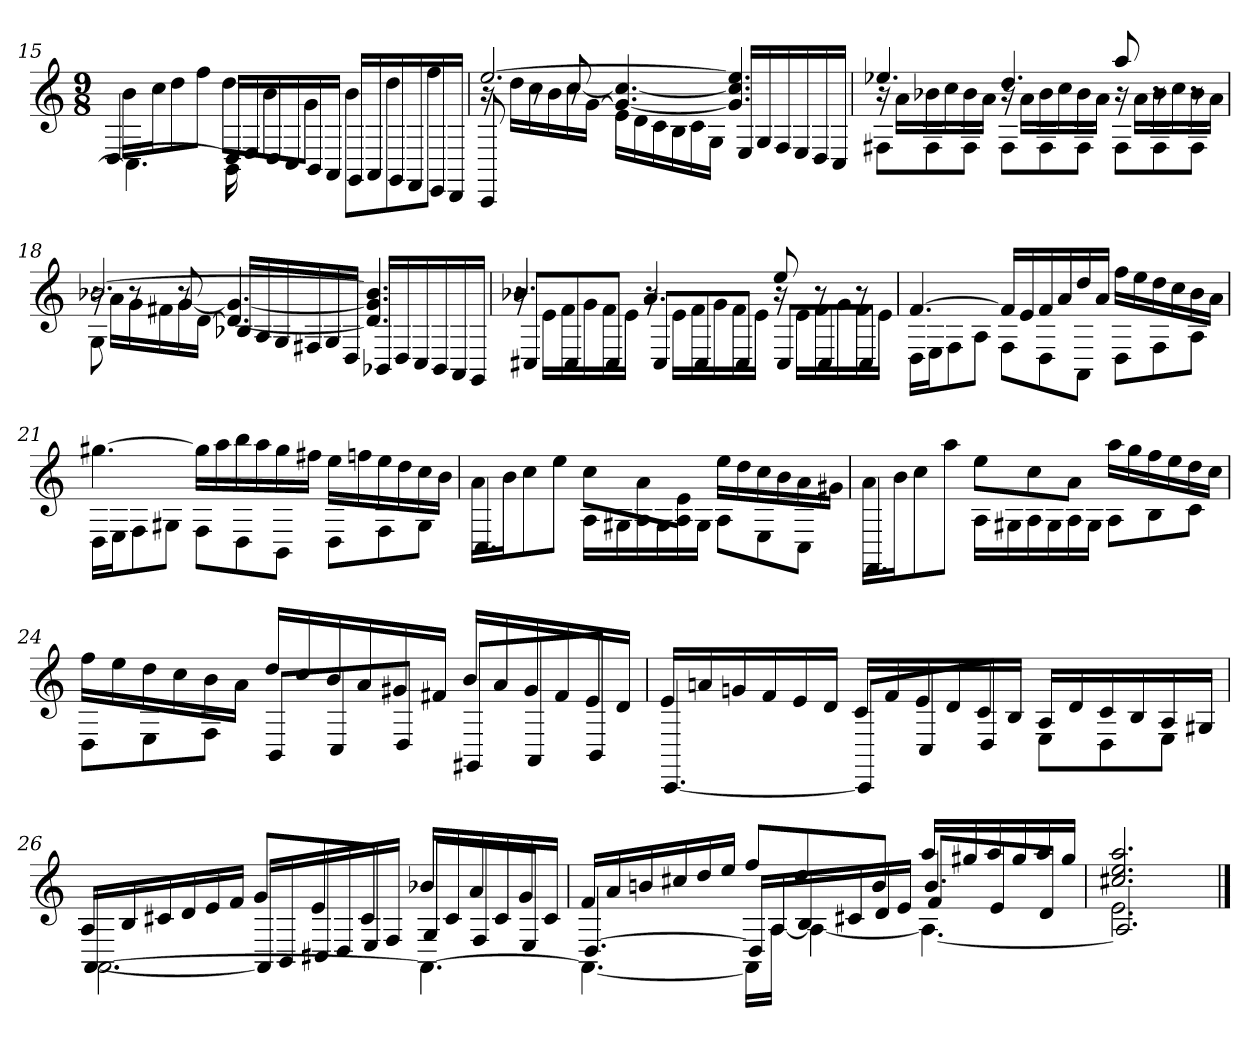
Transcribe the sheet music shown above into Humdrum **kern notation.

**kern
*part1
*staff1
*k[]
*a:
*M9/8
=15
*^
*	*^
16b\LL	4.C\]	[4.D/
16cc\J	.	.
8dd\	.	.
8ff\J	.	.
8dd\L	16BB\	16D/LL]
.	16ryy	16E/
8b\	8ryy	16D/
.	.	16C/
8g\J	8ryy	16BB/
.	.	16AA/JJ
8b\L	4.ryy	16GG/LL
.	.	16AA/
8dd\	.	16GG/
.	.	16FF/
8ff\J	.	16EE/
.	.	16DD/JJ
=16	=16	=16
*	*	*^
[2.ee/	4ryy	16r	8CC/
.	.	16dd\LL	.
.	.	16cc\	8r
.	.	16b\	.
.	[8cc/	16cc\	8r
.	.	[16g\JJ	.
.	4.g_/ 4.cc_/	4.ryy	16e\LL
.	.	.	16d\
.	.	.	16c\
.	.	.	16B\
.	.	.	16c\
.	.	.	16G/JJ
4.g]/ 4.cc]/ 4.ee]/	4.ryy	4.ryy	16E/LL
.	.	.	16G/
.	.	.	16F/
.	.	.	16E/
.	.	.	16D/
.	.	.	16C/JJ
*	*	*v	*v
=17	=17	=17
4.ee-X/	16r	8F#X\L
.	16a\LL	.
.	16b-X\	8F#\
.	16cc\	.
.	16b-\	8F#\J
.	16a\JJ	.
4.dd/	16r	8F#\L
.	16a\LL	.
.	16b-\	8F#\
.	16cc\	.
.	16b-\	8F#\J
.	16a\JJ	.
8aa/	16r	8F#\L
.	16a\LL	.
8r	16b-\	8F#\
.	16cc\	.
8r	16b-\	8F#\J
.	16a\JJ	.
=18	=18	=18
*	*	*^
[2.b-X/	4ryy	16r	8G\
.	.	16a\LL	.
.	.	16g\	8r
.	.	16f#X\	.
.	[8g/	16g\	8r
.	.	[16d\JJ	.
.	4.d_/ 4.g_/	4.ryy	16B-X/LL
.	.	.	16A/
.	.	.	16G/
.	.	.	16F#X/
.	.	.	16G/
.	.	.	16D/JJ
4.d]/ 4.g]/ 4.b-]/	4.ryy	4.ryy	16BB-X/LL
.	.	.	16D/
.	.	.	16C/
.	.	.	16BB-/
.	.	.	16AA/
.	.	.	16GG/JJ
*	*	*v	*v
=19	=19	=19
4.b-X/	16r	8C#X/L
.	16e\LL	.
.	16f\	8C#/
.	16g\	.
.	16f\	8C#/J
.	16e\JJ	.
4.a/	16r	8C#/L
.	16e\LL	.
.	16f\	8C#/
.	16g\	.
.	16f\	8C#/J
.	16e\JJ	.
8ee/	16r	8C#/L
.	16e\LL	.
8r	16f\	8C#/
.	16g\	.
8r	16f\	8C#/J
.	16e\JJ	.
*	*v	*v
=20	=20
[4.f/	16D\LL
.	16E\J
.	8F\
.	8A\J
16f/LL]	8F\L
16e/	.
16f/	8D\
16a/	.
16dd/	8AA\J
16a/JJ	.
16ff\LL	8D\L
16ee\	.
16dd\	8F\
16cc\	.
16b\	8A\J
16a\JJ	.
=21	=21
[4.gg#X\	16D\LL
.	16E\J
.	8F\
.	8G#X\J
16gg#\LL]	8F\L
16aa\	.
16bb\	8D\
16aa\	.
16gg#\	8BB\J
16ff#X\JJ	.
16ee\LL	8D\L
16ffn\	.
16ee\	8F\
16dd\	.
16cc\	8G#\J
16b\JJ	.
=22	=22
16a\LL	4.C/
16b\J	.
8cc\	.
8ee\J	.
8cc\L	16A\LL
.	16G#X\
8a\	16A\
.	16G#\
8e\J	16A\
.	16G#\JJ
16ee\LL	8A\L
16dd\	.
16cc\	8E\
16b\	.
16a\	8C\J
16g#X\JJ	.
=23	=23
16a\LL	4.FF/
16b\J	.
8cc\	.
8aa\J	.
8ee\L	16A\LL
.	16G#X\
8cc\	16A\
.	16G#\
8a\J	16A\
.	16G#\JJ
16aa\LL	8A\L
16gg\	.
16ff\	8B\
16ee\	.
16dd\	8c\J
16cc\JJ	.
=24	=24
16ff\LL	8D\L
16ee\	.
16dd\	8E\
16cc\	.
16b\	8F\J
16a\JJ	.
16dd/LL	8BB/L
16cc/	.
16b/	8C/
16a/	.
16g#X/	8D/J
16f#X/JJ	.
16b/LL	8GG#X/L
16a/	.
16g#/	8AA/
16f#/	.
16e/	8BB/J
16d/JJ	.
=25	=25
16e/LL	[4.CC/
16an/	.
16gn/	.
16f/	.
16e/	.
16d/JJ	.
16c/LL	8CC/L]
16f/	.
16e/	8C/
16d/	.
16c/	8D/J
16B/JJ	.
16A/LL	8E\L
16d/	.
16c/	8D\
16B/	.
16A/	8E\J
16G#X/JJ	.
=26	=26
*	*^
16A/LL	[4.AA/	[2.AA\
16B/	.	.
16c#X/	.	.
16d/	.	.
16e/	.	.
16f/JJ	.	.
8g/L	16AA/LL]	.
.	16BB/	.
8e/	16C#X/	.
.	16D/	.
8c#/J	16E/	.
.	16F/JJ	.
16b-X/LL	8G/L	4.AA\_
16c#/	.	.
16a/	8F/	.
16c#/	.	.
16g/	8E/J	.
16c#/JJ	.	.
=27	=27	=27
*	*	*^
16f/LL	4.ryy	[4.D/	4.AA\_
16a/	.	.	.
16bn/	.	.	.
16cc#X/	.	.	.
16dd/	.	.	.
16ee/JJ	.	.	.
8ff/L	4ryy	16D/LL]	16AA\LL]
.	.	16A/	[16A\JJ
8dd/	.	16B/	4A\_
.	.	16c#X/	.
8b/J	8ryy	16d/	.
.	.	16e/JJ	.
16aa/LL	4.b/	8f/L	4.A\_
16gg#X/	.	.	.
16aa/	.	8e/	.
16gg#/	.	.	.
16aa/	.	8d/J	.
16gg#/JJ	.	.	.
*	*	*v	*v
=28	=28	=28
2.cc#X 2.ee 2.aa	2.e	2.A]
*v	*v	*v
==
*-
